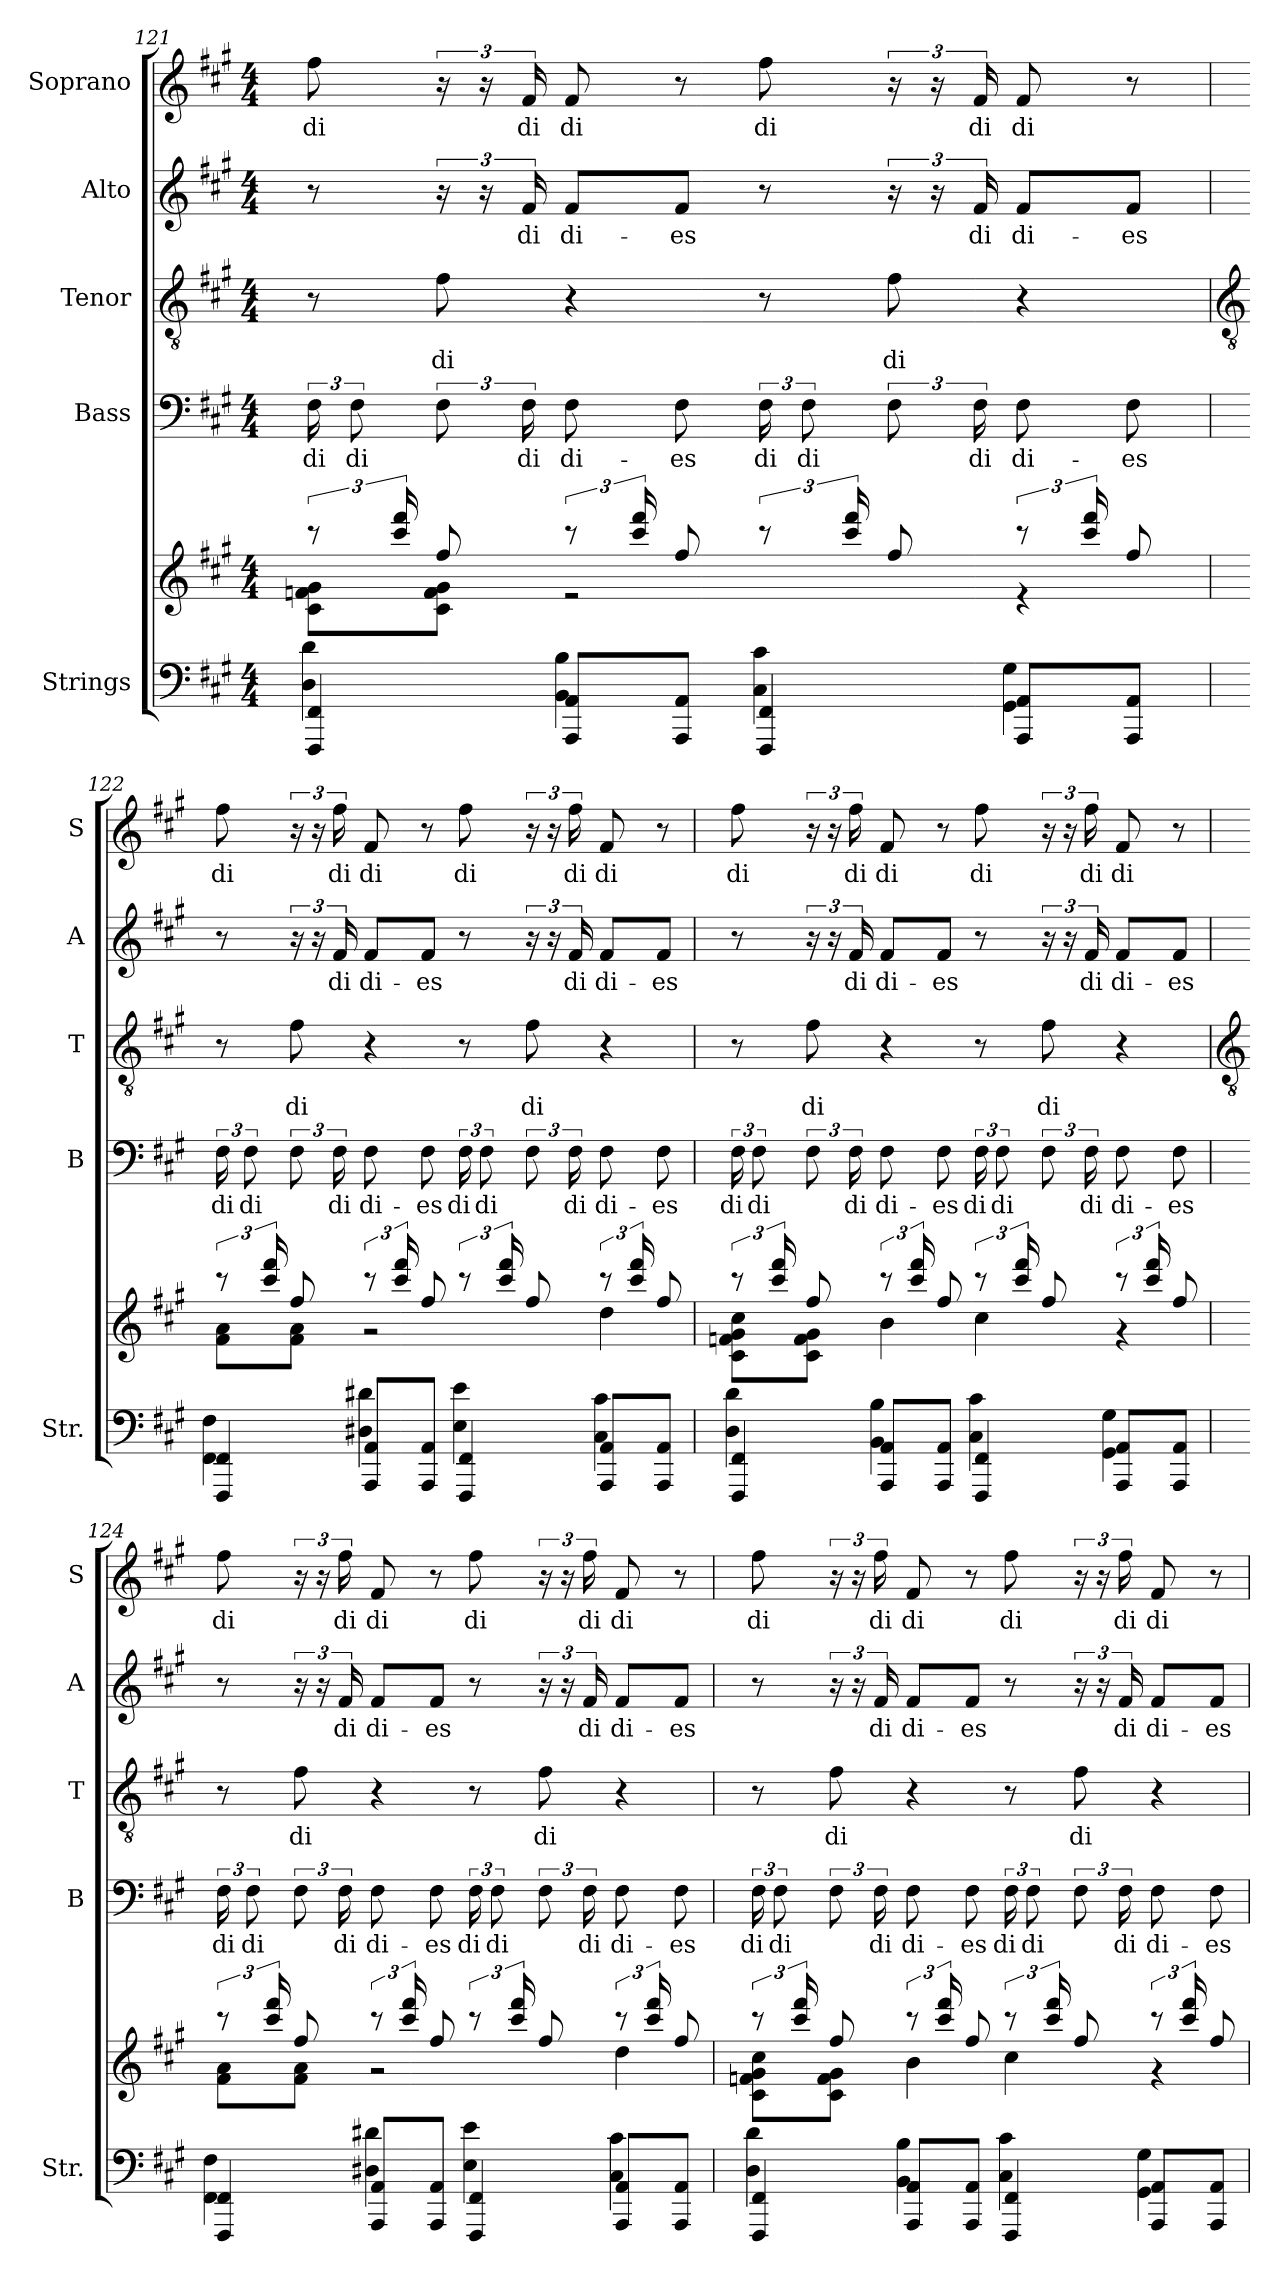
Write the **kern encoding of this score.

**kern	**kern	**kern	**text	**kern	**text	**kern	**text	**kern	**text
*part5	*part5	*part4	*part4	*part3	*part3	*part2	*part2	*part1	*part1
*staff6	*staff5	*staff4	*staff4	*staff3	*staff3	*staff2	*staff2	*staff1	*staff1
*I"Strings	*	*I"Bass	*	*I"Tenor	*	*I"Alto	*	*I"Soprano	*
*I'Str.	*	*I'B	*	*I'T	*	*I'A	*	*I'S	*
*clefF4	*clefG2	*clefF4	*	*clefGv2	*	*clefG2	*	*clefG2	*
*k[f#c#g#]	*k[f#c#g#]	*k[f#c#g#]	*	*k[f#c#g#]	*	*k[f#c#g#]	*	*k[f#c#g#]	*
*A:	*A:	*A:	*	*A:	*	*A:	*	*A:	*
*M4/4	*M4/4	*M4/4	*	*M4/4	*	*M4/4	*	*M4/4	*
=121	=121	=121	=121	=121	=121	=121	=121	=121	=121
*^	*^	*	*	*	*	*	*	*	*
!	!	!	!	!	!LO:LY:b	!	!	!	!	!	!LO:LY:b
4FFF#/ 4FF#/	4D\ 4d\	12r	8c#\ 8fn\ 8g#\L	24F#LL	di	8r	.	8r	.	8ff#	di
!	!	!	!	!	!LO:LY:b	!	!	!	!	!	!
.	.	.	.	12F#	di	.	.	.	.	.	.
.	.	24ccc#/ 24fff#/LL	.	.	.	.	.	.	.	.	.
!	!	!	!	!	!	!	!LO:LY:b	!	!	!	!
.	.	8ff#/J	8c#\ 8f\ 8g#\J	12F#	.	8f#	di	24r	.	24r	.
.	.	.	.	.	.	.	.	24r	.	24r	.
!	!	!	!	!	!LO:LY:b	!	!	!	!LO:LY:b	!	!LO:LY:b
.	.	.	.	24F#J	di	.	.	24f#	di	24f#	di
!	!	!	!	!	!LO:LY:b	!	!	!	!LO:LY:b	!	!LO:LY:b
8AAA/ 8AA/L	4BB\ 4B\	12r	2r	8F#L	di-	4r	.	8f#L	di-	8f#	di
.	.	24ccc#/ 24fff#/LL	.	.	.	.	.	.	.	.	.
!	!	!	!	!	!LO:LY:b	!	!	!	!LO:LY:b	!	!
8AAA/ 8AA/J	.	8ff#/J	.	8F#J	-es	.	.	8f#J	-es	8r	.
!	!	!	!	!	!LO:LY:b	!	!	!	!	!	!LO:LY:b
4FFF#/ 4FF#/	4C#\ 4c#\	12r	.	24F#LL	di	8r	.	8r	.	8ff#	di
!	!	!	!	!	!LO:LY:b	!	!	!	!	!	!
.	.	.	.	12F#	di	.	.	.	.	.	.
.	.	24ccc#/ 24fff#/LL	.	.	.	.	.	.	.	.	.
!	!	!	!	!	!	!	!LO:LY:b	!	!	!	!
.	.	8ff#/J	.	12F#	.	8f#	di	24r	.	24r	.
.	.	.	.	.	.	.	.	24r	.	24r	.
!	!	!	!	!	!LO:LY:b	!	!	!	!LO:LY:b	!	!LO:LY:b
.	.	.	.	24F#J	di	.	.	24f#	di	24f#	di
!	!	!	!	!	!LO:LY:b	!	!	!	!LO:LY:b	!	!LO:LY:b
8AAA/ 8AA/L	4GG#\ 4G#\	12r	4r	8F#L	di-	4r	.	8f#L	di-	8f#	di
.	.	24ccc#/ 24fff#/LL	.	.	.	.	.	.	.	.	.
!	!	!	!	!	!LO:LY:b	!	!	!	!LO:LY:b	!	!
8AAA/ 8AA/J	.	8ff#/J	.	8F#J	-es	.	.	8f#J	-es	8r	.
!!LO:LB:g=z
=122	=122	=122	=122	=122	=122	=122	=122	=122	=122	=122	=122
*	*	*	*	*	*	*clefGv2	*	*	*	*	*
!	!	!	!	!	!LO:LY:b	!	!	!	!	!	!LO:LY:b
4FFF#/ 4FF#/	4FF#\ 4F#\	12r	8f#\ 8a\L	24F#LL	di	8r	.	8r	.	8ff#	di
!	!	!	!	!	!LO:LY:b	!	!	!	!	!	!
.	.	.	.	12F#	di	.	.	.	.	.	.
.	.	24ccc#/ 24fff#/LL	.	.	.	.	.	.	.	.	.
!	!	!	!	!	!	!	!LO:LY:b	!	!	!	!
.	.	8ff#/J	8f#\ 8a\J	12F#	.	8f#	di	24r	.	24r	.
.	.	.	.	.	.	.	.	24r	.	24r	.
!	!	!	!	!	!LO:LY:b	!	!	!	!LO:LY:b	!	!LO:LY:b
.	.	.	.	24F#J	di	.	.	24f#	di	24ff#	di
!	!	!	!	!	!LO:LY:b	!	!	!	!LO:LY:b	!	!LO:LY:b
8AAA/ 8AA/L	4D#X\ 4d#X\	12r	2r	8F#L	di-	4r	.	8f#L	di-	8f#	di
.	.	24ccc#/ 24fff#/LL	.	.	.	.	.	.	.	.	.
!	!	!	!	!	!LO:LY:b	!	!	!	!LO:LY:b	!	!
8AAA/ 8AA/J	.	8ff#/J	.	8F#J	-es	.	.	8f#J	-es	8r	.
!	!	!	!	!	!LO:LY:b	!	!	!	!	!	!LO:LY:b
4FFF#/ 4FF#/	4E\ 4e\	12r	.	24F#LL	di	8r	.	8r	.	8ff#	di
!	!	!	!	!	!LO:LY:b	!	!	!	!	!	!
.	.	.	.	12F#	di	.	.	.	.	.	.
.	.	24ccc#/ 24fff#/LL	.	.	.	.	.	.	.	.	.
!	!	!	!	!	!	!	!LO:LY:b	!	!	!	!
.	.	8ff#/J	.	12F#	.	8f#	di	24r	.	24r	.
.	.	.	.	.	.	.	.	24r	.	24r	.
!	!	!	!	!	!LO:LY:b	!	!	!	!LO:LY:b	!	!LO:LY:b
.	.	.	.	24F#J	di	.	.	24f#	di	24ff#	di
!	!	!	!	!	!LO:LY:b	!	!	!	!LO:LY:b	!	!LO:LY:b
8AAA/ 8AA/L	4C#\ 4c#\	12r	4dd\	8F#L	di-	4r	.	8f#L	di-	8f#	di
.	.	24ccc#/ 24fff#/LL	.	.	.	.	.	.	.	.	.
!	!	!	!	!	!LO:LY:b	!	!	!	!LO:LY:b	!	!
8AAA/ 8AA/J	.	8ff#/J	.	8F#J	-es	.	.	8f#J	-es	8r	.
=123	=123	=123	=123	=123	=123	=123	=123	=123	=123	=123	=123
!	!	!	!	!	!LO:LY:b	!	!	!	!	!	!LO:LY:b
4FFF#/ 4FF#/	4D\ 4d\	12r	8c#\ 8fn\ 8g#\ 8cc#\L	24F#LL	di	8r	.	8r	.	8ff#	di
!	!	!	!	!	!LO:LY:b	!	!	!	!	!	!
.	.	.	.	12F#	di	.	.	.	.	.	.
.	.	24ccc#/ 24fff#/LL	.	.	.	.	.	.	.	.	.
!	!	!	!	!	!	!	!LO:LY:b	!	!	!	!
.	.	8ff#/J	8c#\ 8f\ 8g#\J	12F#	.	8f#	di	24r	.	24r	.
.	.	.	.	.	.	.	.	24r	.	24r	.
!	!	!	!	!	!LO:LY:b	!	!	!	!LO:LY:b	!	!LO:LY:b
.	.	.	.	24F#J	di	.	.	24f#	di	24ff#	di
!	!	!	!	!	!LO:LY:b	!	!	!	!LO:LY:b	!	!LO:LY:b
8AAA/ 8AA/L	4BB\ 4B\	12r	4b\	8F#L	di-	4r	.	8f#L	di-	8f#	di
.	.	24ccc#/ 24fff#/LL	.	.	.	.	.	.	.	.	.
!	!	!	!	!	!LO:LY:b	!	!	!	!LO:LY:b	!	!
8AAA/ 8AA/J	.	8ff#/J	.	8F#J	-es	.	.	8f#J	-es	8r	.
!	!	!	!	!	!LO:LY:b	!	!	!	!	!	!LO:LY:b
4FFF#/ 4FF#/	4C#\ 4c#\	12r	4cc#\	24F#LL	di	8r	.	8r	.	8ff#	di
!	!	!	!	!	!LO:LY:b	!	!	!	!	!	!
.	.	.	.	12F#	di	.	.	.	.	.	.
.	.	24ccc#/ 24fff#/LL	.	.	.	.	.	.	.	.	.
!	!	!	!	!	!	!	!LO:LY:b	!	!	!	!
.	.	8ff#/J	.	12F#	.	8f#	di	24r	.	24r	.
.	.	.	.	.	.	.	.	24r	.	24r	.
!	!	!	!	!	!LO:LY:b	!	!	!	!LO:LY:b	!	!LO:LY:b
.	.	.	.	24F#J	di	.	.	24f#	di	24ff#	di
!	!	!	!	!	!LO:LY:b	!	!	!	!LO:LY:b	!	!LO:LY:b
8AAA/ 8AA/L	4GG#\ 4G#\	12r	4r	8F#L	di-	4r	.	8f#L	di-	8f#	di
.	.	24ccc#/ 24fff#/LL	.	.	.	.	.	.	.	.	.
!	!	!	!	!	!LO:LY:b	!	!	!	!LO:LY:b	!	!
8AAA/ 8AA/J	.	8ff#/J	.	8F#J	-es	.	.	8f#J	-es	8r	.
!!LO:LB:g=z
=124	=124	=124	=124	=124	=124	=124	=124	=124	=124	=124	=124
*	*	*	*	*	*	*clefGv2	*	*	*	*	*
!	!	!	!	!	!LO:LY:b	!	!	!	!	!	!LO:LY:b
4FFF#/ 4FF#/	4FF#\ 4F#\	12r	8f#\ 8a\L	24F#LL	di	8r	.	8r	.	8ff#	di
!	!	!	!	!	!LO:LY:b	!	!	!	!	!	!
.	.	.	.	12F#	di	.	.	.	.	.	.
.	.	24ccc#/ 24fff#/LL	.	.	.	.	.	.	.	.	.
!	!	!	!	!	!	!	!LO:LY:b	!	!	!	!
.	.	8ff#/J	8f#\ 8a\J	12F#	.	8f#	di	24r	.	24r	.
.	.	.	.	.	.	.	.	24r	.	24r	.
!	!	!	!	!	!LO:LY:b	!	!	!	!LO:LY:b	!	!LO:LY:b
.	.	.	.	24F#J	di	.	.	24f#	di	24ff#	di
!	!	!	!	!	!LO:LY:b	!	!	!	!LO:LY:b	!	!LO:LY:b
8AAA/ 8AA/L	4D#X\ 4d#X\	12r	2r	8F#L	di-	4r	.	8f#L	di-	8f#	di
.	.	24ccc#/ 24fff#/LL	.	.	.	.	.	.	.	.	.
!	!	!	!	!	!LO:LY:b	!	!	!	!LO:LY:b	!	!
8AAA/ 8AA/J	.	8ff#/J	.	8F#J	-es	.	.	8f#J	-es	8r	.
!	!	!	!	!	!LO:LY:b	!	!	!	!	!	!LO:LY:b
4FFF#/ 4FF#/	4E\ 4e\	12r	.	24F#LL	di	8r	.	8r	.	8ff#	di
!	!	!	!	!	!LO:LY:b	!	!	!	!	!	!
.	.	.	.	12F#	di	.	.	.	.	.	.
.	.	24ccc#/ 24fff#/LL	.	.	.	.	.	.	.	.	.
!	!	!	!	!	!	!	!LO:LY:b	!	!	!	!
.	.	8ff#/J	.	12F#	.	8f#	di	24r	.	24r	.
.	.	.	.	.	.	.	.	24r	.	24r	.
!	!	!	!	!	!LO:LY:b	!	!	!	!LO:LY:b	!	!LO:LY:b
.	.	.	.	24F#J	di	.	.	24f#	di	24ff#	di
!	!	!	!	!	!LO:LY:b	!	!	!	!LO:LY:b	!	!LO:LY:b
8AAA/ 8AA/L	4C#\ 4c#\	12r	4dd\	8F#L	di-	4r	.	8f#L	di-	8f#	di
.	.	24ccc#/ 24fff#/LL	.	.	.	.	.	.	.	.	.
!	!	!	!	!	!LO:LY:b	!	!	!	!LO:LY:b	!	!
8AAA/ 8AA/J	.	8ff#/J	.	8F#J	-es	.	.	8f#J	-es	8r	.
=125	=125	=125	=125	=125	=125	=125	=125	=125	=125	=125	=125
!	!	!	!	!	!LO:LY:b	!	!	!	!	!	!LO:LY:b
4FFF#/ 4FF#/	4D\ 4d\	12r	8c#\ 8fn\ 8g#\ 8cc#\L	24F#LL	di	8r	.	8r	.	8ff#	di
!	!	!	!	!	!LO:LY:b	!	!	!	!	!	!
.	.	.	.	12F#	di	.	.	.	.	.	.
.	.	24ccc#/ 24fff#/LL	.	.	.	.	.	.	.	.	.
!	!	!	!	!	!	!	!LO:LY:b	!	!	!	!
.	.	8ff#/J	8c#\ 8f\ 8g#\J	12F#	.	8f#	di	24r	.	24r	.
.	.	.	.	.	.	.	.	24r	.	24r	.
!	!	!	!	!	!LO:LY:b	!	!	!	!LO:LY:b	!	!LO:LY:b
.	.	.	.	24F#J	di	.	.	24f#	di	24ff#	di
!	!	!	!	!	!LO:LY:b	!	!	!	!LO:LY:b	!	!LO:LY:b
8AAA/ 8AA/L	4BB\ 4B\	12r	4b\	8F#L	di-	4r	.	8f#L	di-	8f#	di
.	.	24ccc#/ 24fff#/LL	.	.	.	.	.	.	.	.	.
!	!	!	!	!	!LO:LY:b	!	!	!	!LO:LY:b	!	!
8AAA/ 8AA/J	.	8ff#/J	.	8F#J	-es	.	.	8f#J	-es	8r	.
!	!	!	!	!	!LO:LY:b	!	!	!	!	!	!LO:LY:b
4FFF#/ 4FF#/	4C#\ 4c#\	12r	4cc#\	24F#LL	di	8r	.	8r	.	8ff#	di
!	!	!	!	!	!LO:LY:b	!	!	!	!	!	!
.	.	.	.	12F#	di	.	.	.	.	.	.
.	.	24ccc#/ 24fff#/LL	.	.	.	.	.	.	.	.	.
!	!	!	!	!	!	!	!LO:LY:b	!	!	!	!
.	.	8ff#/J	.	12F#	.	8f#	di	24r	.	24r	.
.	.	.	.	.	.	.	.	24r	.	24r	.
!	!	!	!	!	!LO:LY:b	!	!	!	!LO:LY:b	!	!LO:LY:b
.	.	.	.	24F#J	di	.	.	24f#	di	24ff#	di
!	!	!	!	!	!LO:LY:b	!	!	!	!LO:LY:b	!	!LO:LY:b
8AAA/ 8AA/L	4GG#\ 4G#\	12r	4r	8F#L	di-	4r	.	8f#L	di-	8f#	di
.	.	24ccc#/ 24fff#/LL	.	.	.	.	.	.	.	.	.
!	!	!	!	!	!LO:LY:b	!	!	!	!LO:LY:b	!	!
8AAA/ 8AA/J	.	8ff#/J	.	8F#J	-es	.	.	8f#J	-es	8r	.
*v	*v	*	*	*	*	*	*	*	*	*	*
*	*v	*v	*	*	*	*	*	*	*	*
=	=	=	=	=	=	=	=	=	=
*-	*-	*-	*-	*-	*-	*-	*-	*-	*-
